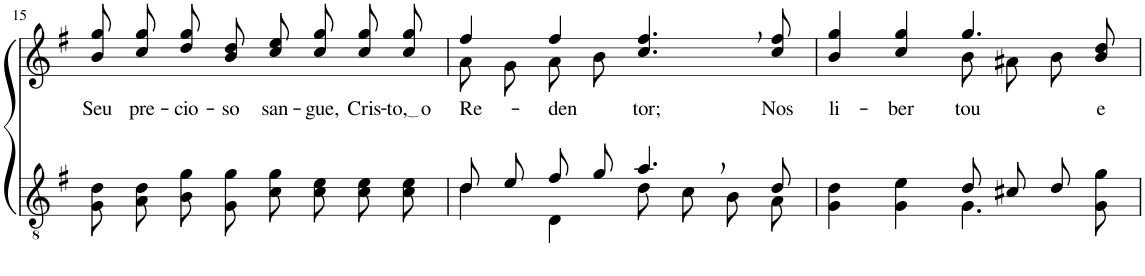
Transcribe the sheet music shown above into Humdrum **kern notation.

**kern	**kern	**text
*part2	*part1	*part1
*staff2	*staff1	*staff1
*I"Parte III e IV	*I"Parte I e II	*
!!LO:PB:g=z
*clefGv2	*clefG2	*
*Trd3c5	*Trd3c5	*
*k[f#]	*k[f#]	*
*M4/4	*M4/4	*
=15	=15	=15
!	!	!LO:LY:b
8G\ 8d\L	8b\ 8gg\L	Seu
!	!	!LO:LY:b
8A\ 8d\J	8cc\ 8gg\J	pre-
!	!	!LO:LY:b
8B\ 8g\L	8dd\ 8gg\L	-cio-
!	!	!LO:LY:b
8G\ 8g\J	8b\ 8dd\J	-so
!	!	!LO:LY:b
8c\ 8g\L	8cc\ 8ee\L	san-
!	!	!LO:LY:b
8c\ 8e\J	8cc\ 8gg\J	-gue,
!	!	!LO:LY:b
8c\ 8e\L	8cc\ 8gg\L	Cris-
!	!	!LO:LY:b
8c\ 8e\J	8cc\ 8gg\J	to, o
=16	=16	=16
*^	*^	*
!	!	!	!	!LO:LY:b
8d/L	4d\	4ff#/	8a\L	Re-
8e/J	.	.	8g\J	.
!	!	!	!	!LO:LY:b
8f#/L	4D\	4ff#/	8a\L	-den-
8g/J	.	.	8b\J	.
!	!	!	!	!LO:LY:b
4.a,/	8d\L	4.cc/, 4.ff#/,	2ryy	-tor;
.	8c\J	.	.	.
.	8B\L	.	.	.
!	!	!	!	!LO:LY:b
8d/	8A\J	8cc/ 8ff#/	.	Nos
=17	=17	=17	=17	=17
!	!	!	!	!LO:LY:b
2ryy	4G\ 4d\	4b/ 4gg/	2ryy	li-
!	!	!	!	!LO:LY:b
.	4G\ 4e\	4cc/ 4gg/	.	-ber-
!	!	!	!	!LO:LY:b
8d/L	4.G\	4.gg/	8b\	-tou
8c#X/J	.	.	8a#X\L	.
8d/	.	.	8b\J	.
!	!	!	!	!LO:LY:b
8ryy	8G\ 8g\	8b/ 8dd/	8ryy	e
*v	*v	*	*	*
*	*v	*v	*
=	=	=
*-	*-	*-
